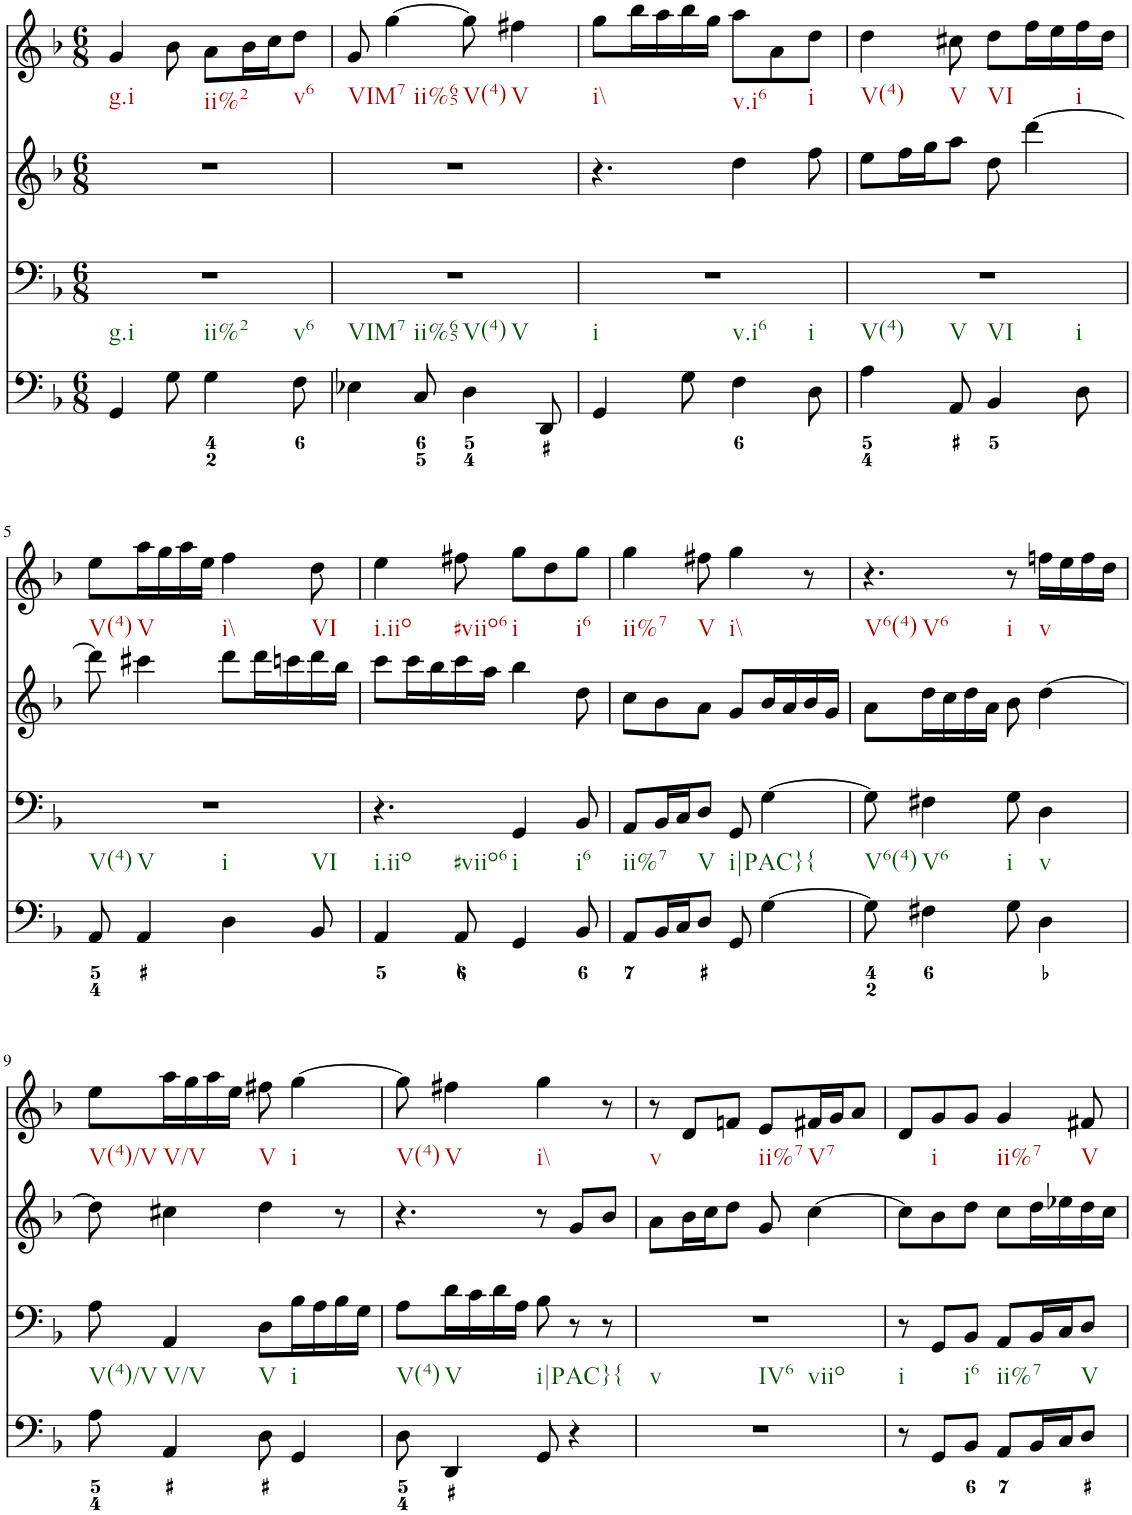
**kern	**kern	**kern	**kern
*part4	*part3	*part2	*part1
*staff4	*staff3	*staff2	*staff1
*I"violn	*I"violn	*I"cello	*I"organ
*clefF4	*clefF4	*clefG2	*clefG2
*k[b-]	*k[b-]	*k[b-]	*k[b-]
*d:	*d:	*d:	*d:
*M6/8	*M6/8	*M6/8	*M6/8
=1	=1	=1	=1
!	!	!	!LO:TX:b:t=g.i
!	!LO:TX:b:t=g.i	!	!
!	!LO:TX:b:t=ii%2	!	!
!	!LO:TX:b:t=v6	!	!
4GG/	2.r	2.r	4g/
8G\	.	.	8b-\
!	!	!	!LO:TX:b:t=ii%2
4G\	.	.	8a\L
.	.	.	16b-\L
.	.	.	16cc\J
!	!	!	!LO:TX:b:t=v6
8F\	.	.	8dd\J
=2	=2	=2	=2
!	!	!	!LO:TX:b:t=VIM7
!	!LO:TX:b:t=VIM7	!	!
!	!LO:TX:b:t=ii%65	!	!
!	!LO:TX:b:t=V(4)	!	!
!	!LO:TX:b:t=V	!	!
4E-X\	2.r	2.r	8g/
!	!	!	!LO:TX:b:t=ii%65
.	.	.	[4gg\
8C/	.	.	.
!	!	!	!LO:TX:b:t=V(4)
4D\	.	.	8gg\]
!	!	!	!LO:TX:b:t=V
.	.	.	4ff#X\
8DD/	.	.	.
=3	=3	=3	=3
!	!	!	!LO:TX:b:t=i\\
!	!LO:TX:b:t=i	!	!
!	!LO:TX:b:t=v.i6	!	!
!	!LO:TX:b:t=i	!	!
4GG/	2.r	4.r	8gg\L
.	.	.	16bb-\L
.	.	.	16aa\
8G\	.	.	16bb-\
.	.	.	16gg\JJ
!	!	!	!LO:TX:b:t=v.i6
4F\	.	4dd\	8aa\L
.	.	.	8a\
!	!	!	!LO:TX:b:t=i
8D\	.	8ff\	8dd\J
=4	=4	=4	=4
!	!	!	!LO:TX:b:t=V(4)
!	!LO:TX:b:t=V(4)	!	!
!	!LO:TX:b:t=V	!	!
!	!LO:TX:b:t=VI	!	!
!	!LO:TX:b:t=i	!	!
4A\	2.r	8ee\L	4dd\
.	.	16ff\L	.
.	.	16gg\J	.
!	!	!	!LO:TX:b:t=V
8AA/	.	8aa\J	8cc#X\
!	!	!	!LO:TX:b:t=VI
4BB-/	.	8dd\	8dd\L
.	.	[4ddd\	16ff\L
.	.	.	16ee\
!	!	!	!LO:TX:b:t=i
8D\	.	.	16ff\
.	.	.	16dd\JJ
!!LO:LB:g=z
=5	=5	=5	=5
!	!	!	!LO:TX:b:t=V(4)
!	!LO:TX:b:t=V(4)	!	!
!	!LO:TX:b:t=V	!	!
!	!LO:TX:b:t=i	!	!
!	!LO:TX:b:t=VI	!	!
8AA/	2.r	8ddd\]	8ee\L
!	!	!	!LO:TX:b:t=V
4AA/	.	4ccc#X\	16aa\L
.	.	.	16gg\
.	.	.	16aa\
.	.	.	16ee\JJ
!	!	!	!LO:TX:b:t=i\\
4D\	.	8ddd\L	4ff\
.	.	16ddd\L	.
.	.	16cccn\	.
!	!	!	!LO:TX:b:t=VI
8BB-/	.	16ddd\	8dd\
.	.	16bb-\JJ	.
=6	=6	=6	=6
!	!	!	!LO:TX:b:t=i.iio
!	!LO:TX:b:t=i.iio	!	!
!	!LO:TX:b:t=#viio6	!	!
4AA/	4.r	8ccc\L	4ee\
.	.	16ccc\L	.
.	.	16bb-\	.
!	!	!	!LO:TX:b:t=#viio6
8AA/	.	16ccc\	8ff#X\
.	.	16aa\JJ	.
!	!	!	!LO:TX:b:t=i
!	!LO:TX:b:t=i	!	!
4GG/	4GG/	4bb-\	8gg\L
.	.	.	8dd\
!	!	!	!LO:TX:b:t=i6
!	!LO:TX:b:t=i6	!	!
8BB-/	8BB-/	8dd\	8gg\J
=7	=7	=7	=7
!	!	!	!LO:TX:b:t=ii%7
!	!LO:TX:b:t=ii%7	!	!
8AA/L	8AA/L	8cc\L	4gg\
16BB-/L	16BB-/L	8b-\	.
16C/J	16C/J	.	.
!	!	!	!LO:TX:b:t=V
!	!LO:TX:b:t=V	!	!
8D/J	8D/J	8a\J	8ff#X\
!	!	!	!LO:TX:b:t=i\\
!	!LO:TX:b:t=i|PAC}{	!	!
8GG/	8GG/	8g/L	4gg\
[4G\	[4G\	16b-/L	.
.	.	16a/	.
.	.	16b-/	8r
.	.	16g/JJ	.
=8	=8	=8	=8
!	!	!	!LO:TX:b:t=V6(4)
!	!	!	!LO:TX:b:t=V6
!	!LO:TX:b:t=V6(4)	!	!
8G\]	8G\]	8a\L	4.r
!	!LO:TX:b:t=V6	!	!
4F#X\	4F#X\	16dd\L	.
.	.	16cc\	.
.	.	16dd\	.
.	.	16a\JJ	.
!	!	!	!LO:TX:b:t=i
!	!LO:TX:b:t=i	!	!
8G\	8G\	8b-\	8r
!	!	!	!LO:TX:b:t=v
!	!LO:TX:b:t=v	!	!
4D\	4D\	[4dd\	16ffn\LL
.	.	.	16ee\
.	.	.	16ff\
.	.	.	16dd\JJ
!!LO:LB:g=z
=9	=9	=9	=9
!	!	!	!LO:TX:b:t=V(4)/V
!	!LO:TX:b:t=V(4)/V	!	!
8A\	8A\	8dd\]	8ee\L
!	!	!	!LO:TX:b:t=V/V
!	!LO:TX:b:t=V/V	!	!
4AA/	4AA/	4cc#X\	16aa\L
.	.	.	16gg\
.	.	.	16aa\
.	.	.	16ee\JJ
!	!	!	!LO:TX:b:t=V
!	!LO:TX:b:t=V	!	!
8D\	8D\L	4dd\	8ff#X\
!	!	!	!LO:TX:b:t=i
!	!LO:TX:b:t=i	!	!
4GG/	16B-\L	.	[4gg\
.	16A\	.	.
.	16B-\	8r	.
.	16G\JJ	.	.
=10	=10	=10	=10
!	!	!	!LO:TX:b:t=V(4)
!	!LO:TX:b:t=V(4)	!	!
8D\	8A\L	4.r	8gg\]
!	!	!	!LO:TX:b:t=V
!	!LO:TX:b:t=V	!	!
4DD/	16d\L	.	4ff#X\
.	16c\	.	.
.	16d\	.	.
.	16A\JJ	.	.
!	!	!	!LO:TX:b:t=i\\
!	!LO:TX:b:t=i|PAC}{	!	!
8GG/	8B-\	8r	4gg\
4r	8r	8g/L	.
.	8r	8b-/J	8r
=11	=11	=11	=11
!	!	!	!LO:TX:b:t=v
!	!LO:TX:b:t=v	!	!
!	!LO:TX:b:t=IV6	!	!
!	!LO:TX:b:t=viio	!	!
2.r	2.r	8a\L	8r
.	.	16b-\L	8d/L
.	.	16cc\J	.
.	.	8dd\J	8fn/J
!	!	!	!LO:TX:b:t=ii%7
.	.	8g/	8e/L
!	!	!	!LO:TX:b:t=V7
.	.	[4cc\	16f#X/L
.	.	.	16g/J
.	.	.	8a/J
=12	=12	=12	=12
!	!LO:TX:b:t=i	!	!
8r	8r	8cc\L]	8d/L
!	!	!	!LO:TX:b:t=i
8GG/L	8GG/L	8b-\	8g/
!	!LO:TX:b:t=i6	!	!
8BB-/J	8BB-/J	8dd\J	8g/J
!	!	!	!LO:TX:b:t=ii%7
!	!LO:TX:b:t=ii%7	!	!
8AA/L	8AA/L	8cc\L	4g/
16BB-/L	16BB-/L	16dd\L	.
16C/J	16C/J	16ee-X\	.
!	!	!	!LO:TX:b:t=V
!	!LO:TX:b:t=V	!	!
8D/J	8D/J	16dd\	8f#X/
.	.	16cc\JJ	.
=	=	=	=
*-	*-	*-	*-
